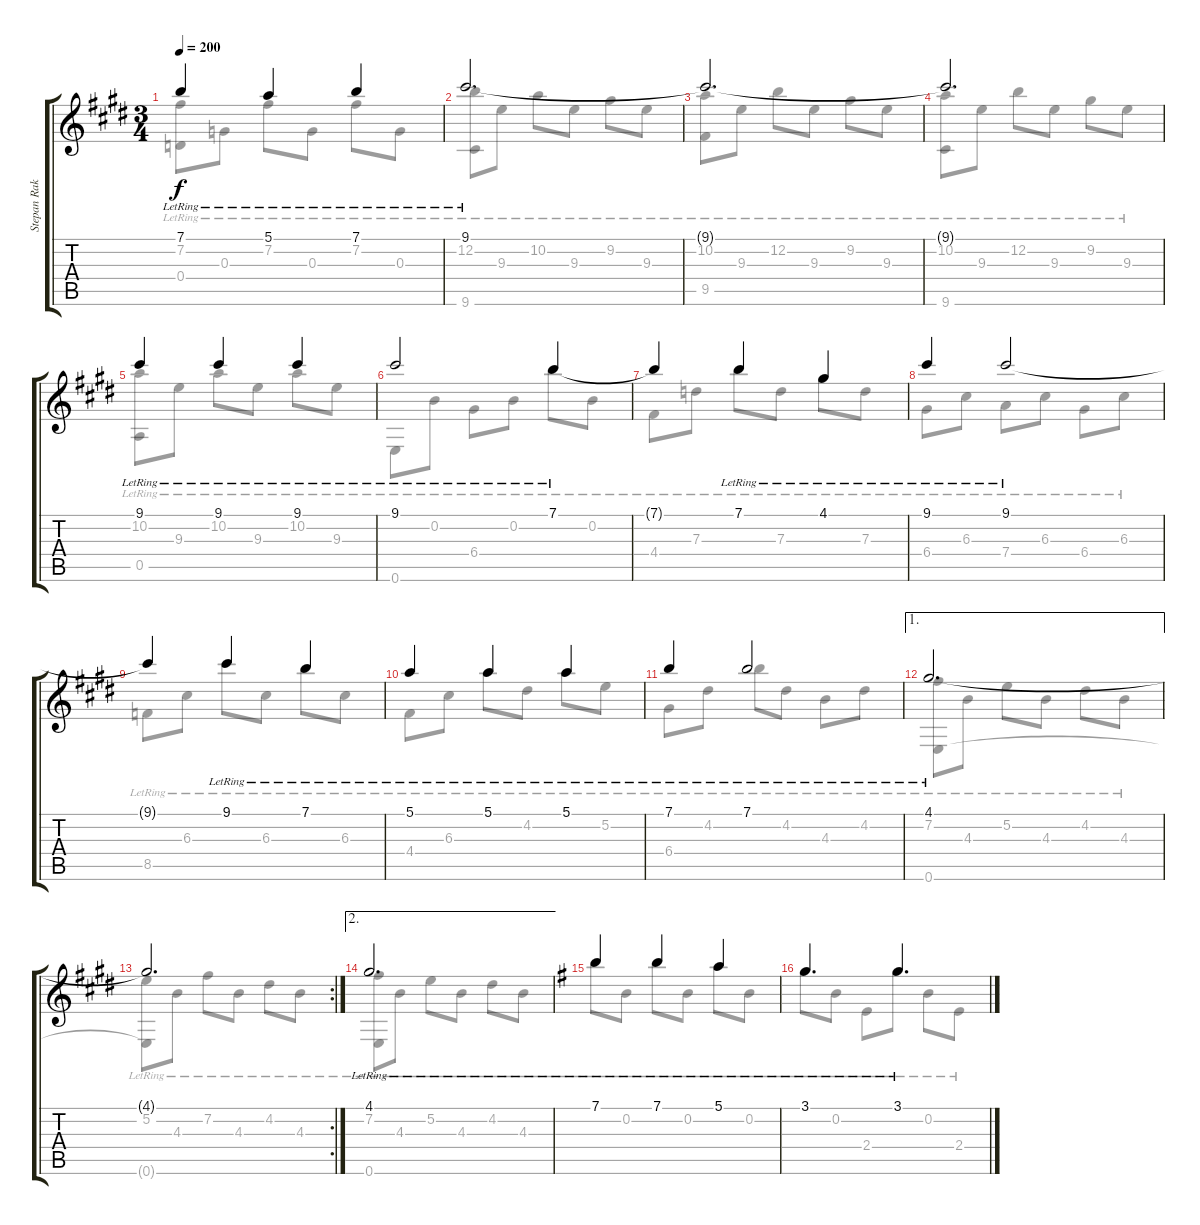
\track ("Stepan Rak" "Stepan Rak") {instrument acousticguitarnylon}
\staff {score tabs}
\tuning (E4 B3 G3 D3 A2 E2) {hide}
\voice
\ts (3 4)
\tempo 200
\clef g2
\ks e
7.1{lr}.4{dy f} 5.1{lr}.4 7.1{lr}.4 |
9.1{lr}.2{d} |
9.1{t}.2{d} |
9.1{t}.2{d} |
9.1{lr}.4 9.1{lr}.4 9.1{lr}.4 |
9.1{lr}.2 7.1{lr}.4 |
7.1{t}.4 7.1{lr}.4 4.1{lr}.4 |
9.1{lr}.4 9.1{lr}.2 |
9.1{t}.4 9.1{lr}.4 7.1{lr}.4 |
5.1{lr}.4 5.1{lr}.4 5.1{lr}.4 |
7.1{lr}.4 7.1{lr}.2 |
\ae 1
4.1{lr}.2{d} |
\rc 2
4.1{t}.2{d} |
\ae 2
4.1{lr}.2{d} |
\ks g
7.1{lr}.4 7.1{lr}.4 5.1{lr}.4 |
3.1{lr}.4{d} 3.1{lr}.4{d}
\voice
\clef g2
\ottava regular
\simile none
\ks e
(7.2{lr} 0.4{lr}).8{dy f} 0.3{lr}.8 7.2{lr}.8 0.3{lr}.8 7.2{lr}.8 0.3{lr}.8 |
(12.2{lr} 9.6{lr}).8 9.3{lr}.8 10.2{lr}.8 9.3{lr}.8 9.2{lr}.8 9.3{lr}.8 |
(10.2{lr} 9.5{lr}).8 9.3{lr}.8 12.2{lr}.8 9.3{lr}.8 9.2{lr}.8 9.3{lr}.8 |
(10.2{lr} 9.6{lr}).8 9.3{lr}.8 12.2{lr}.8 9.3{lr}.8 9.2{lr}.8 9.3{lr}.8 |
(10.2{lr} 0.5{lr}).8 9.3{lr}.8 10.2{lr}.8 9.3{lr}.8 10.2{lr}.8 9.3{lr}.8 |
0.6{lr}.8 0.2{lr}.8 6.4{lr}.8 0.2{lr}.8 7.1{lr}.8 0.2{lr}.8 |
4.4{lr}.8 7.3{lr}.8 7.1{lr}.8 7.3{lr}.8 4.1{lr}.8 7.3{lr}.8 |
6.4{lr}.8 6.3{lr}.8 7.4{lr}.8 6.3{lr}.8 6.4{lr}.8 6.3{lr}.8 |
8.5{lr}.8 6.3{lr}.8 9.1{lr}.8 6.3{lr}.8 7.1{lr}.8 6.3{lr}.8 |
4.4{lr}.8 6.3{lr}.8 5.1{lr}.8 4.2{lr}.8 5.1{lr}.8 5.2{lr}.8 |
6.4{lr}.8 4.2{lr}.8 7.1{lr}.8 4.2{lr}.8 4.3{lr}.8 4.2{lr}.8 |
(7.2{lr} 0.6{lr}).8 4.3{lr}.8 5.2{lr}.8 4.3{lr}.8 4.2{lr}.8 4.3{lr}.8 |
(5.2{lr} 0.6{t}).8 4.3{lr}.8 7.2{lr}.8 4.3{lr}.8 4.2{lr}.8 4.3{lr}.8 |
(7.2{lr} 0.6{lr}).8 4.3{lr}.8 5.2{lr}.8 4.3{lr}.8 4.2{lr}.8 4.3{lr}.8 |
\ks g
7.1{lr}.8 0.2{lr}.8 7.1{lr}.8 0.2{lr}.8 5.1{lr}.8 0.2{lr}.8 |
3.1{lr}.8 0.2{lr}.8 2.4{lr}.8 3.1{lr}.8 0.2{lr}.8 2.4{lr}.8
